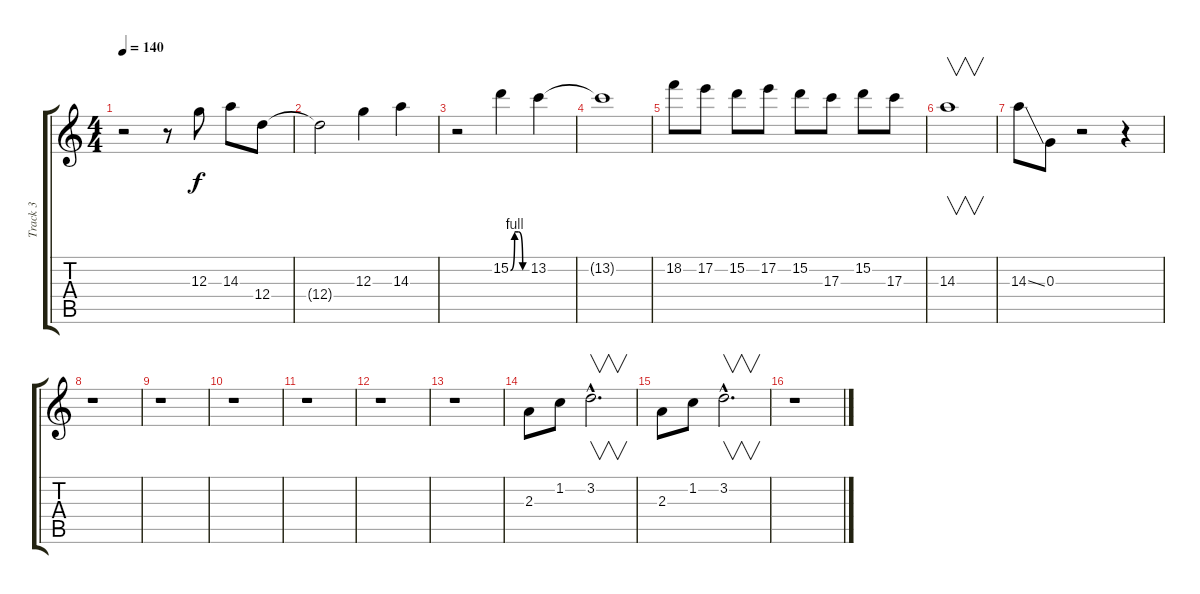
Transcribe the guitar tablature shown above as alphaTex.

\track ("Track 3" "Track 3") {instrument distortionguitar}
\staff {score tabs}
\tuning (E4 B3 G3 D3 A2 E2) {hide}
\ts (4 4)
\tempo 140
\clef g2
\ks c
r.2{dy f} r.8 12.3.8 14.3.8 12.4.8 |
12.4{t}.2 12.3.4 14.3.4 |
r.2 15.2{be (custom 0 0 15 4 30 4 45 0 60 0)}.4 13.2.4 |
13.2{t}.1 |
18.2.8 17.2.8 15.2.8 17.2.8 15.2.8 17.3.8 15.2.8 17.3.8 |
14.3.1{v} |
14.3{ss}.8 0.3.8 r.2 r.4 |
r.1 |
r.1 |
r.1 |
r.1 |
r.1 |
r.1 |
2.3.8 1.2.8 3.2{hac}.2{v d} |
2.3.8 1.2.8 3.2{hac}.2{v d} |
r.1
